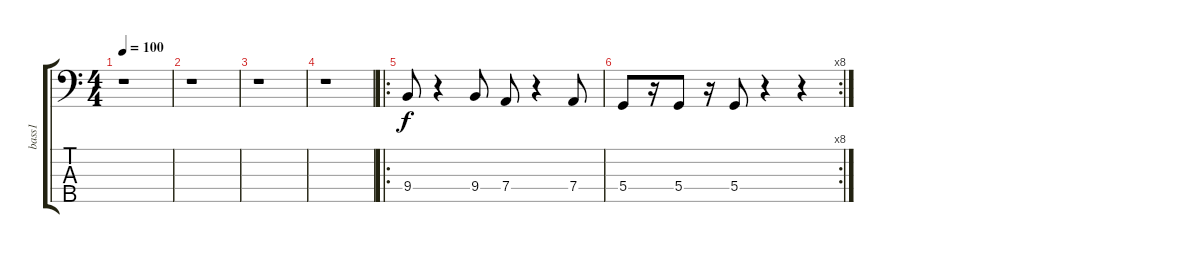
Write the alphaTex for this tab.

\track ("bass1" "bass1") {instrument electricbassfinger}
\staff {score tabs}
\tuning (F2 C2 G1 D1 A0) {hide}
\ts (4 4)
\tempo 100
\clef f4
\ks c
r.1{dy f instrument electricbassfinger} |
r.1 |
r.1 |
r.1 |
\ro
9.4.8 r.4 9.4.8 7.4.8 r.4 7.4.8 |
\rc 8
5.4.8 r.16 5.4.8 r.16 5.4.8 r.4 r.4
